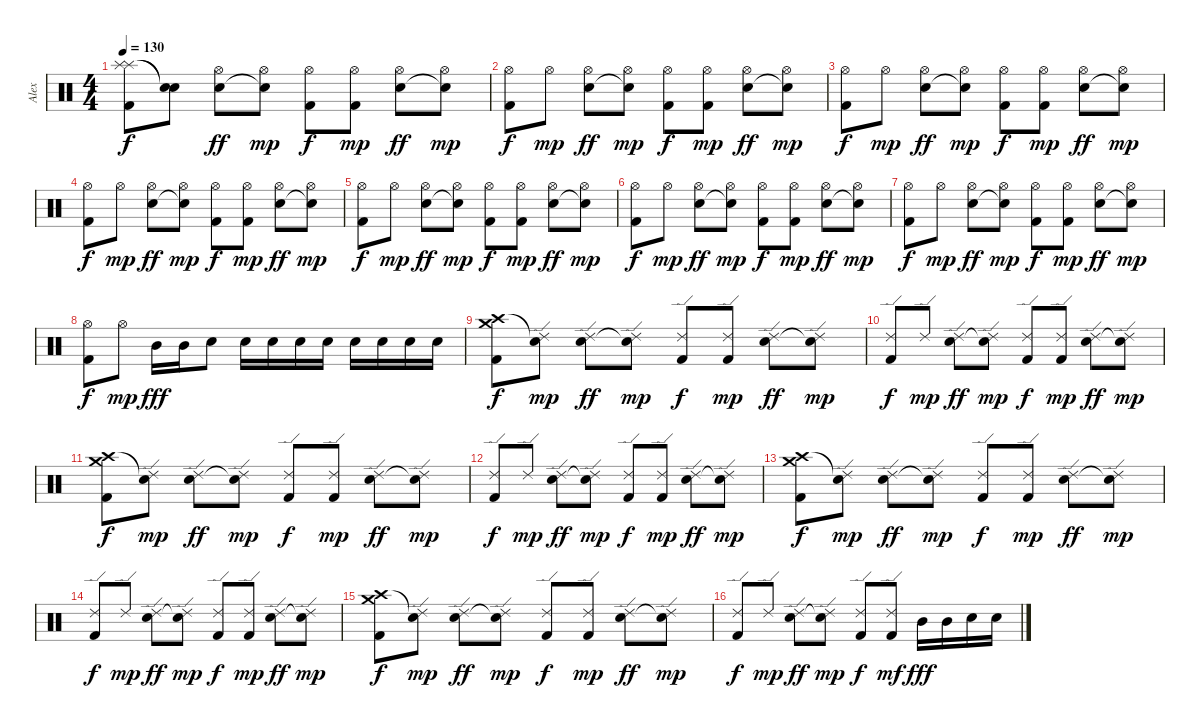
\track ("Alex" "Alex") {instrument percussion}
\staff {score}
\articulation defaults
\ts (4 4)
\tempo 130
\clef neutral
\ks c
("Splash (hit)" "Splash (hit)" "Kick (hit) 2").8{dy f} ("Snare (hit)"{t} "Snare (hit)"{t}).8 ("Hi-Hat (open)" "Electric Snare (hit)").8{dy ff} ("Hi-Hat (open)" "Snare (hit)"{t}).8{dy mp} ("Hi-Hat (open)" "Kick (hit) 2").8{dy f} ("Hi-Hat (open)" "Kick (hit) 2").8{dy mp} ("Hi-Hat (open)" "Electric Snare (hit)").8{dy ff} ("Hi-Hat (open)" "Snare (hit)"{t}).8{dy mp} |
("Hi-Hat (open)" "Kick (hit) 2").8{dy f} "Hi-Hat (open)".8{dy mp} ("Hi-Hat (open)" "Electric Snare (hit)").8{dy ff} ("Hi-Hat (open)" "Snare (hit)"{t}).8{dy mp} ("Hi-Hat (open)" "Kick (hit) 2").8{dy f} ("Hi-Hat (open)" "Kick (hit) 2").8{dy mp} ("Hi-Hat (open)" "Electric Snare (hit)").8{dy ff} ("Hi-Hat (open)" "Snare (hit)"{t}).8{dy mp} |
("Hi-Hat (open)" "Kick (hit) 2").8{dy f} "Hi-Hat (open)".8{dy mp} ("Hi-Hat (open)" "Electric Snare (hit)").8{dy ff} ("Hi-Hat (open)" "Snare (hit)"{t}).8{dy mp} ("Hi-Hat (open)" "Kick (hit) 2").8{dy f} ("Hi-Hat (open)" "Kick (hit) 2").8{dy mp} ("Hi-Hat (open)" "Electric Snare (hit)").8{dy ff} ("Hi-Hat (open)" "Snare (hit)"{t}).8{dy mp} |
("Hi-Hat (open)" "Kick (hit) 2").8{dy f} "Hi-Hat (open)".8{dy mp} ("Hi-Hat (open)" "Electric Snare (hit)").8{dy ff} ("Hi-Hat (open)" "Snare (hit)"{t}).8{dy mp} ("Hi-Hat (open)" "Kick (hit) 2").8{dy f} ("Hi-Hat (open)" "Kick (hit) 2").8{dy mp} ("Hi-Hat (open)" "Electric Snare (hit)").8{dy ff} ("Hi-Hat (open)" "Snare (hit)"{t}).8{dy mp} |
("Hi-Hat (open)" "Kick (hit) 2").8{dy f} "Hi-Hat (open)".8{dy mp} ("Hi-Hat (open)" "Electric Snare (hit)").8{dy ff} ("Hi-Hat (open)" "Snare (hit)"{t}).8{dy mp} ("Hi-Hat (open)" "Kick (hit) 2").8{dy f} ("Hi-Hat (open)" "Kick (hit) 2").8{dy mp} ("Hi-Hat (open)" "Electric Snare (hit)").8{dy ff} ("Hi-Hat (open)" "Snare (hit)"{t}).8{dy mp} |
("Hi-Hat (open)" "Kick (hit) 2").8{dy f} "Hi-Hat (open)".8{dy mp} ("Hi-Hat (open)" "Electric Snare (hit)").8{dy ff} ("Hi-Hat (open)" "Snare (hit)"{t}).8{dy mp} ("Hi-Hat (open)" "Kick (hit) 2").8{dy f} ("Hi-Hat (open)" "Kick (hit) 2").8{dy mp} ("Hi-Hat (open)" "Electric Snare (hit)").8{dy ff} ("Hi-Hat (open)" "Snare (hit)"{t}).8{dy mp} |
("Hi-Hat (open)" "Kick (hit) 2").8{dy f} "Hi-Hat (open)".8{dy mp} ("Hi-Hat (open)" "Electric Snare (hit)").8{dy ff} ("Hi-Hat (open)" "Snare (hit)"{t}).8{dy mp} ("Hi-Hat (open)" "Kick (hit) 2").8{dy f} ("Hi-Hat (open)" "Kick (hit) 2").8{dy mp} ("Hi-Hat (open)" "Electric Snare (hit)").8{dy ff} ("Hi-Hat (open)" "Snare (hit)"{t}).8{dy mp} |
("Hi-Hat (open)" "Kick (hit) 2").8{dy f} "Hi-Hat (open)".8{dy mp} "Mid Tom (hit)".16{dy fff} "Mid Tom (hit)".16 "Electric Snare (hit)".8 "Electric Snare (hit)".16 "Electric Snare (hit)".16 "Electric Snare (hit)".16 "Electric Snare (hit)".16 "Electric Snare (hit)".16 "Electric Snare (hit)".16 "Electric Snare (hit)".16 "Electric Snare (hit)".16 |
("Crash high (hit)" "Crash medium (hit)" "Kick (hit) 2").8{dy f} ("Snare (hit)"{t} "Ride (edge) 2").8{dy mp} ("Ride (edge) 2" "Electric Snare (hit)").8{dy ff} ("Ride (edge) 2" "Snare (hit)"{t}).8{dy mp} ("Ride (edge) 2" "Kick (hit) 2").8{dy f} ("Ride (edge) 2" "Kick (hit) 2").8{dy mp} ("Ride (edge) 2" "Electric Snare (hit)").8{dy ff} ("Ride (edge) 2" "Snare (hit)"{t}).8{dy mp} |
("Ride (edge) 2" "Kick (hit) 2").8{dy f} "Ride (edge) 2".8{dy mp} ("Ride (edge) 2" "Electric Snare (hit)").8{dy ff} ("Ride (edge) 2" "Snare (hit)"{t}).8{dy mp} ("Ride (edge) 2" "Kick (hit) 2").8{dy f} ("Ride (edge) 2" "Kick (hit) 2").8{dy mp} ("Ride (edge) 2" "Electric Snare (hit)").8{dy ff} ("Ride (edge) 2" "Snare (hit)"{t}).8{dy mp} |
("Crash high (hit)" "Crash medium (hit)" "Kick (hit) 2").8{dy f} ("Snare (hit)"{t} "Ride (edge) 2").8{dy mp} ("Ride (edge) 2" "Electric Snare (hit)").8{dy ff} ("Ride (edge) 2" "Snare (hit)"{t}).8{dy mp} ("Ride (edge) 2" "Kick (hit) 2").8{dy f} ("Ride (edge) 2" "Kick (hit) 2").8{dy mp} ("Ride (edge) 2" "Electric Snare (hit)").8{dy ff} ("Ride (edge) 2" "Snare (hit)"{t}).8{dy mp} |
("Ride (edge) 2" "Kick (hit) 2").8{dy f} "Ride (edge) 2".8{dy mp} ("Ride (edge) 2" "Electric Snare (hit)").8{dy ff} ("Ride (edge) 2" "Snare (hit)"{t}).8{dy mp} ("Ride (edge) 2" "Kick (hit) 2").8{dy f} ("Ride (edge) 2" "Kick (hit) 2").8{dy mp} ("Ride (edge) 2" "Electric Snare (hit)").8{dy ff} ("Ride (edge) 2" "Snare (hit)"{t}).8{dy mp} |
("Crash high (hit)" "Crash medium (hit)" "Kick (hit) 2").8{dy f} ("Snare (hit)"{t} "Ride (edge) 2").8{dy mp} ("Ride (edge) 2" "Electric Snare (hit)").8{dy ff} ("Ride (edge) 2" "Snare (hit)"{t}).8{dy mp} ("Ride (edge) 2" "Kick (hit) 2").8{dy f} ("Ride (edge) 2" "Kick (hit) 2").8{dy mp} ("Ride (edge) 2" "Electric Snare (hit)").8{dy ff} ("Ride (edge) 2" "Snare (hit)"{t}).8{dy mp} |
("Ride (edge) 2" "Kick (hit) 2").8{dy f} "Ride (edge) 2".8{dy mp} ("Ride (edge) 2" "Electric Snare (hit)").8{dy ff} ("Ride (edge) 2" "Snare (hit)"{t}).8{dy mp} ("Ride (edge) 2" "Kick (hit) 2").8{dy f} ("Ride (edge) 2" "Kick (hit) 2").8{dy mp} ("Ride (edge) 2" "Electric Snare (hit)").8{dy ff} ("Ride (edge) 2" "Snare (hit)"{t}).8{dy mp} |
("Crash high (hit)" "Crash medium (hit)" "Kick (hit) 2").8{dy f} ("Snare (hit)"{t} "Ride (edge) 2").8{dy mp} ("Ride (edge) 2" "Electric Snare (hit)").8{dy ff} ("Ride (edge) 2" "Snare (hit)"{t}).8{dy mp} ("Ride (edge) 2" "Kick (hit) 2").8{dy f} ("Ride (edge) 2" "Kick (hit) 2").8{dy mp} ("Ride (edge) 2" "Electric Snare (hit)").8{dy ff} ("Ride (edge) 2" "Snare (hit)"{t}).8{dy mp} |
("Ride (edge) 2" "Kick (hit) 2").8{dy f} "Ride (edge) 2".8{dy mp} ("Ride (edge) 2" "Electric Snare (hit)").8{dy ff} ("Ride (edge) 2" "Snare (hit)"{t}).8{dy mp} ("Ride (edge) 2" "Kick (hit) 2").8{dy f} ("Ride (edge) 2" "Kick (hit) 2").8{dy mf} "Mid Tom (hit)".16{dy fff} "Mid Tom (hit)".16 "Electric Snare (hit)".16 "Electric Snare (hit)".16
